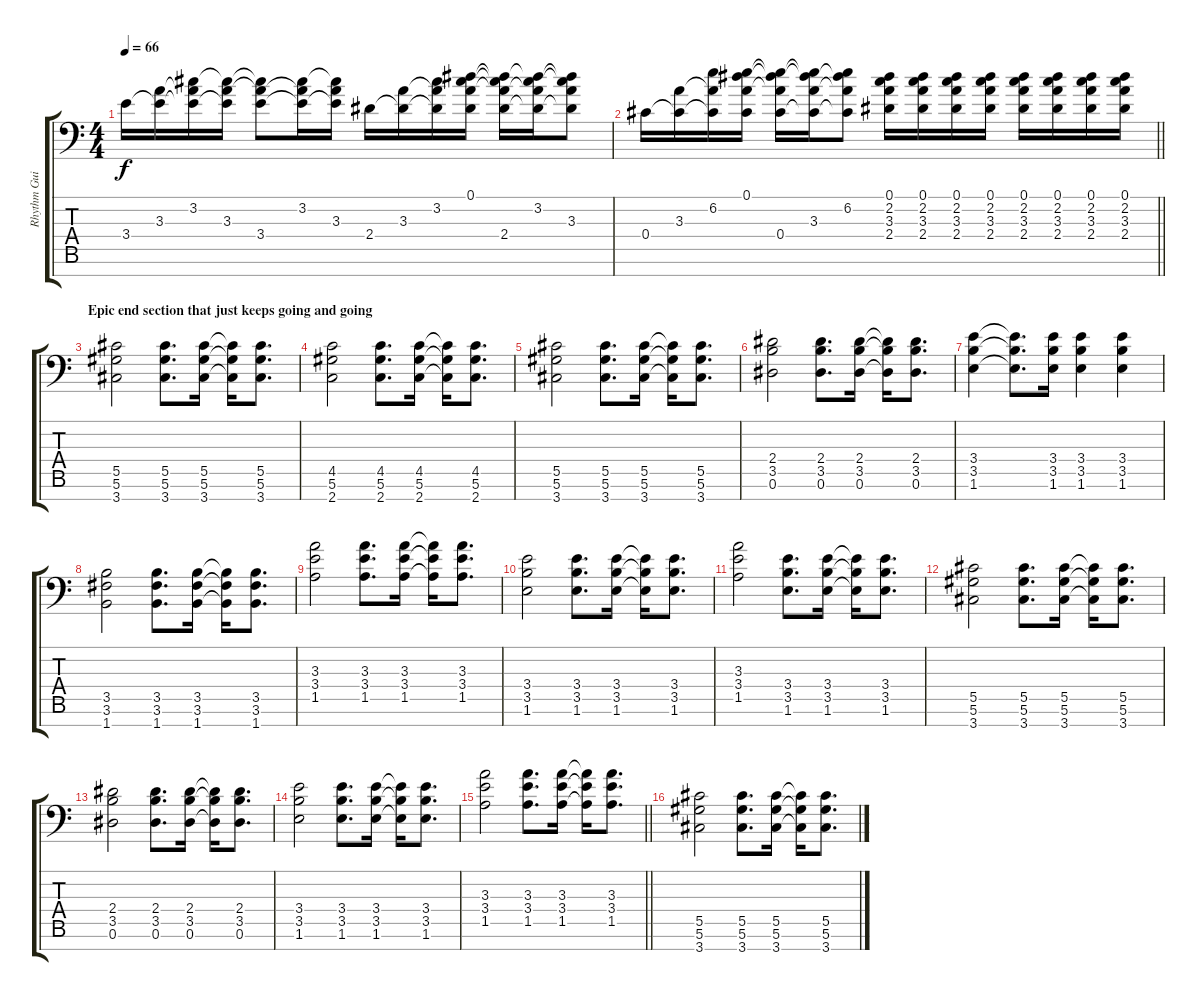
\track ("Rhythm Guitar" "Rhythm Gui") {instrument distortionguitar}
\staff {score tabs}
\tuning (Eb4 Bb3 Gb3 Db3 Ab2 Eb2 Bb1) {hide}
\ts (4 4)
\tempo 66
\clef f4
\ks c
3.4.16{dy f} (3.3 3.4{t}).16 (3.2 3.3{t} 3.4{t}).16 (3.2{t} 3.3 3.4{t}).16 (3.2{t} 3.3{t} 3.4).8 (3.2 3.3{t} 3.4{t}).16 (3.2{t} 3.3 3.4{t}).16 2.4.16 (3.3 2.4{t}).16 (3.2 3.3{t} 2.4{t}).16 (0.1 3.2{t} 3.3{t} 2.4{t}).16 (0.1{t} 3.2{t} 3.3{t} 2.4).16 (0.1{t} 3.2 3.3{t} 2.4{t}).16 (0.1{t} 3.2{t} 3.3 2.4{t}).8 |
\barLineRight lightlight
0.4.16 (3.3 0.4{t}).16 (6.2 3.3{t} 0.4{t}).16 (0.1 6.2{t} 3.3{t} 0.4{t}).16 (0.1{t} 6.2{t} 3.3{t} 0.4).16 (0.1{t} 6.2{t} 3.3 0.4{t}).16 (0.1{t} 6.2 3.3{t} 0.4{t}).8 (0.1 2.2 3.3 2.4).16 (0.1 2.2 3.3 2.4).16 (0.1 2.2 3.3 2.4).16 (0.1 2.2 3.3 2.4).16 (0.1 2.2 3.3 2.4).16 (0.1 2.2 3.3 2.4).16 (0.1 2.2 3.3 2.4).16 (0.1 2.2 3.3 2.4).16 |
\section ("" "Epic end section that just keeps going and going")
(5.5 5.6 3.7).2 (5.5 5.6 3.7).8{d} (5.5 5.6 3.7).16 (5.5{t} 5.6{t} 3.7{t}).16 (5.5 5.6 3.7).8{d} |
(4.5 5.6 2.7).2 (4.5 5.6 2.7).8{d} (4.5 5.6 2.7).16 (4.5{t} 5.6{t} 2.7{t}).16 (4.5 5.6 2.7).8{d} |
(5.5 5.6 3.7).2 (5.5 5.6 3.7).8{d} (5.5 5.6 3.7).16 (5.5{t} 5.6{t} 3.7{t}).16 (5.5 5.6 3.7).8{d} |
(2.4 3.5 0.6).2 (2.4 3.5 0.6).8{d} (2.4 3.5 0.6).16 (2.4{t} 3.5{t} 0.6{t}).16 (2.4 3.5 0.6).8{d} |
(3.4 3.5 1.6).4 (3.4{t} 3.5{t} 1.6{t}).8{d} (3.4 3.5 1.6).16 (3.4 3.5 1.6).4 (3.4 3.5 1.6).4 |
(3.5 3.6 1.7).2 (3.5 3.6 1.7).8{d} (3.5 3.6 1.7).16 (3.5{t} 3.6{t} 1.7{t}).16 (3.5 3.6 1.7).8{d} |
(3.3 3.4 1.5).2 (3.3 3.4 1.5).8{d} (3.3 3.4 1.5).16 (3.3{t} 3.4{t} 1.5{t}).16 (3.3 3.4 1.5).8{d} |
(3.4 3.5 1.6).2 (3.4 3.5 1.6).8{d} (3.4 3.5 1.6).16 (3.4{t} 3.5{t} 1.6{t}).16 (3.4 3.5 1.6).8{d} |
(3.3 3.4 1.5).2 (3.4 3.5 1.6).8{d} (3.4 3.5 1.6).16 (3.4{t} 3.5{t} 1.6{t}).16 (3.4 3.5 1.6).8{d} |
(5.5 5.6 3.7).2 (5.5 5.6 3.7).8{d} (5.5 5.6 3.7).16 (5.5{t} 5.6{t} 3.7{t}).16 (5.5 5.6 3.7).8{d} |
(2.4 3.5 0.6).2 (2.4 3.5 0.6).8{d} (2.4 3.5 0.6).16 (2.4{t} 3.5{t} 0.6{t}).16 (2.4 3.5 0.6).8{d} |
(3.4 3.5 1.6).2 (3.4 3.5 1.6).8{d} (3.4 3.5 1.6).16 (3.4{t} 3.5{t} 1.6{t}).16 (3.4 3.5 1.6).8{d} |
\barLineRight lightlight
(3.3 3.4 1.5).2 (3.3 3.4 1.5).8{d} (3.3 3.4 1.5).16 (3.3{t} 3.4{t} 1.5{t}).16 (3.3 3.4 1.5).8{d} |
\section ("" "")
(5.5 5.6 3.7).2 (5.5 5.6 3.7).8{d} (5.5 5.6 3.7).16 (5.5{t} 5.6{t} 3.7{t}).16 (5.5 5.6 3.7).8{d}
